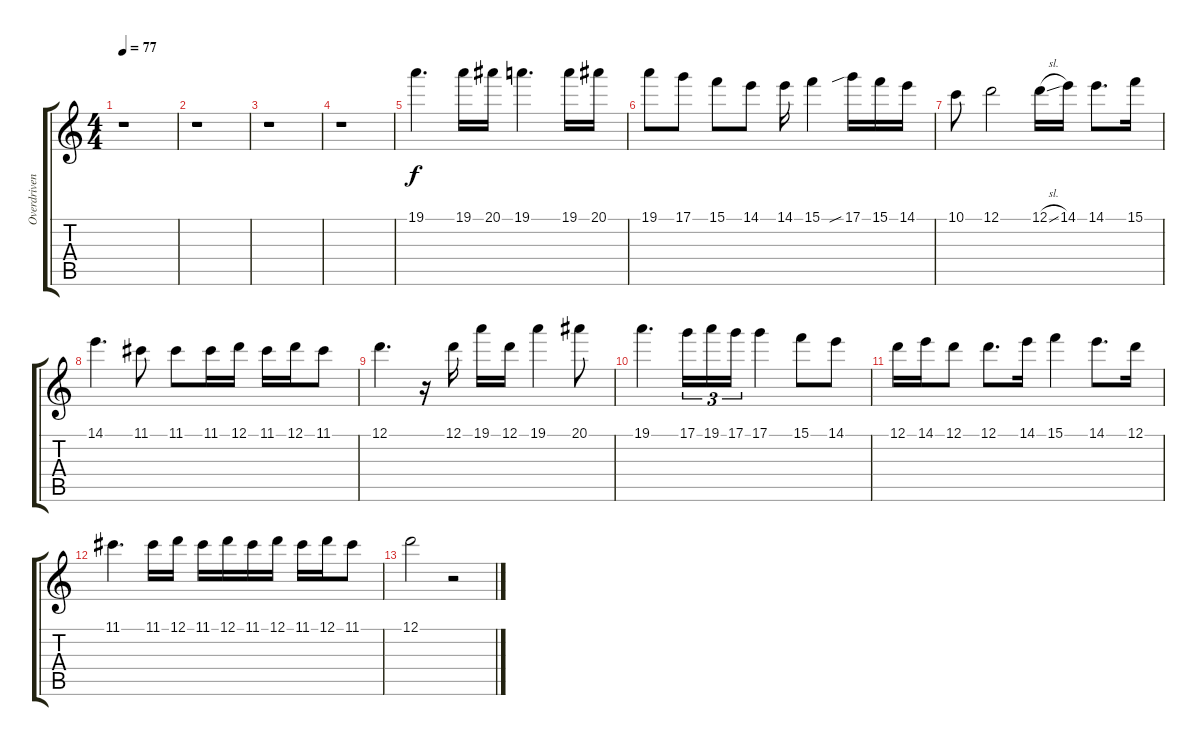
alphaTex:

\track ("Overdriven electric" "Overdriven") {instrument overdrivenguitar}
\staff {score tabs}
\tuning (D4 A3 Gb3 D3 A2 D2) {hide}
\ts (4 4)
\tempo 77
\clef g2
\ks c
r.1{dy f} |
r.1 |
r.1 |
r.1 |
19.1.4{d} 19.1.16 20.1.16 19.1.4{d} 19.1.16 20.1.16 |
19.1.8 17.1.8 15.1.8 14.1.8 14.1.16 15.1.4 17.1{sib}.16 15.1.16 14.1.16 |
10.1.8 12.1.2 12.1{sl}.16 14.1.16 14.1.8{d} 15.1.16 |
14.1.4{d} 11.1.8 11.1.8 11.1.16 12.1.16 11.1.16 12.1.16 11.1.8 |
12.1.4{d} r.16 12.1.16 19.1.16 12.1.16 19.1.4 20.1.8 |
19.1.4{d} 17.1.16{tu (3 2)} 19.1.16{tu (3 2)} 17.1.16{tu (3 2)} 17.1.4 15.1.8 14.1.8 |
12.1.16 14.1.16 12.1.8 12.1.8{d} 14.1.16 15.1.4 14.1.8{d} 12.1.16 |
11.1.4{d} 11.1.16 12.1.16 11.1.16 12.1.16 11.1.16 12.1.16 11.1.16 12.1.16 11.1.8 |
12.1.2 r.2
